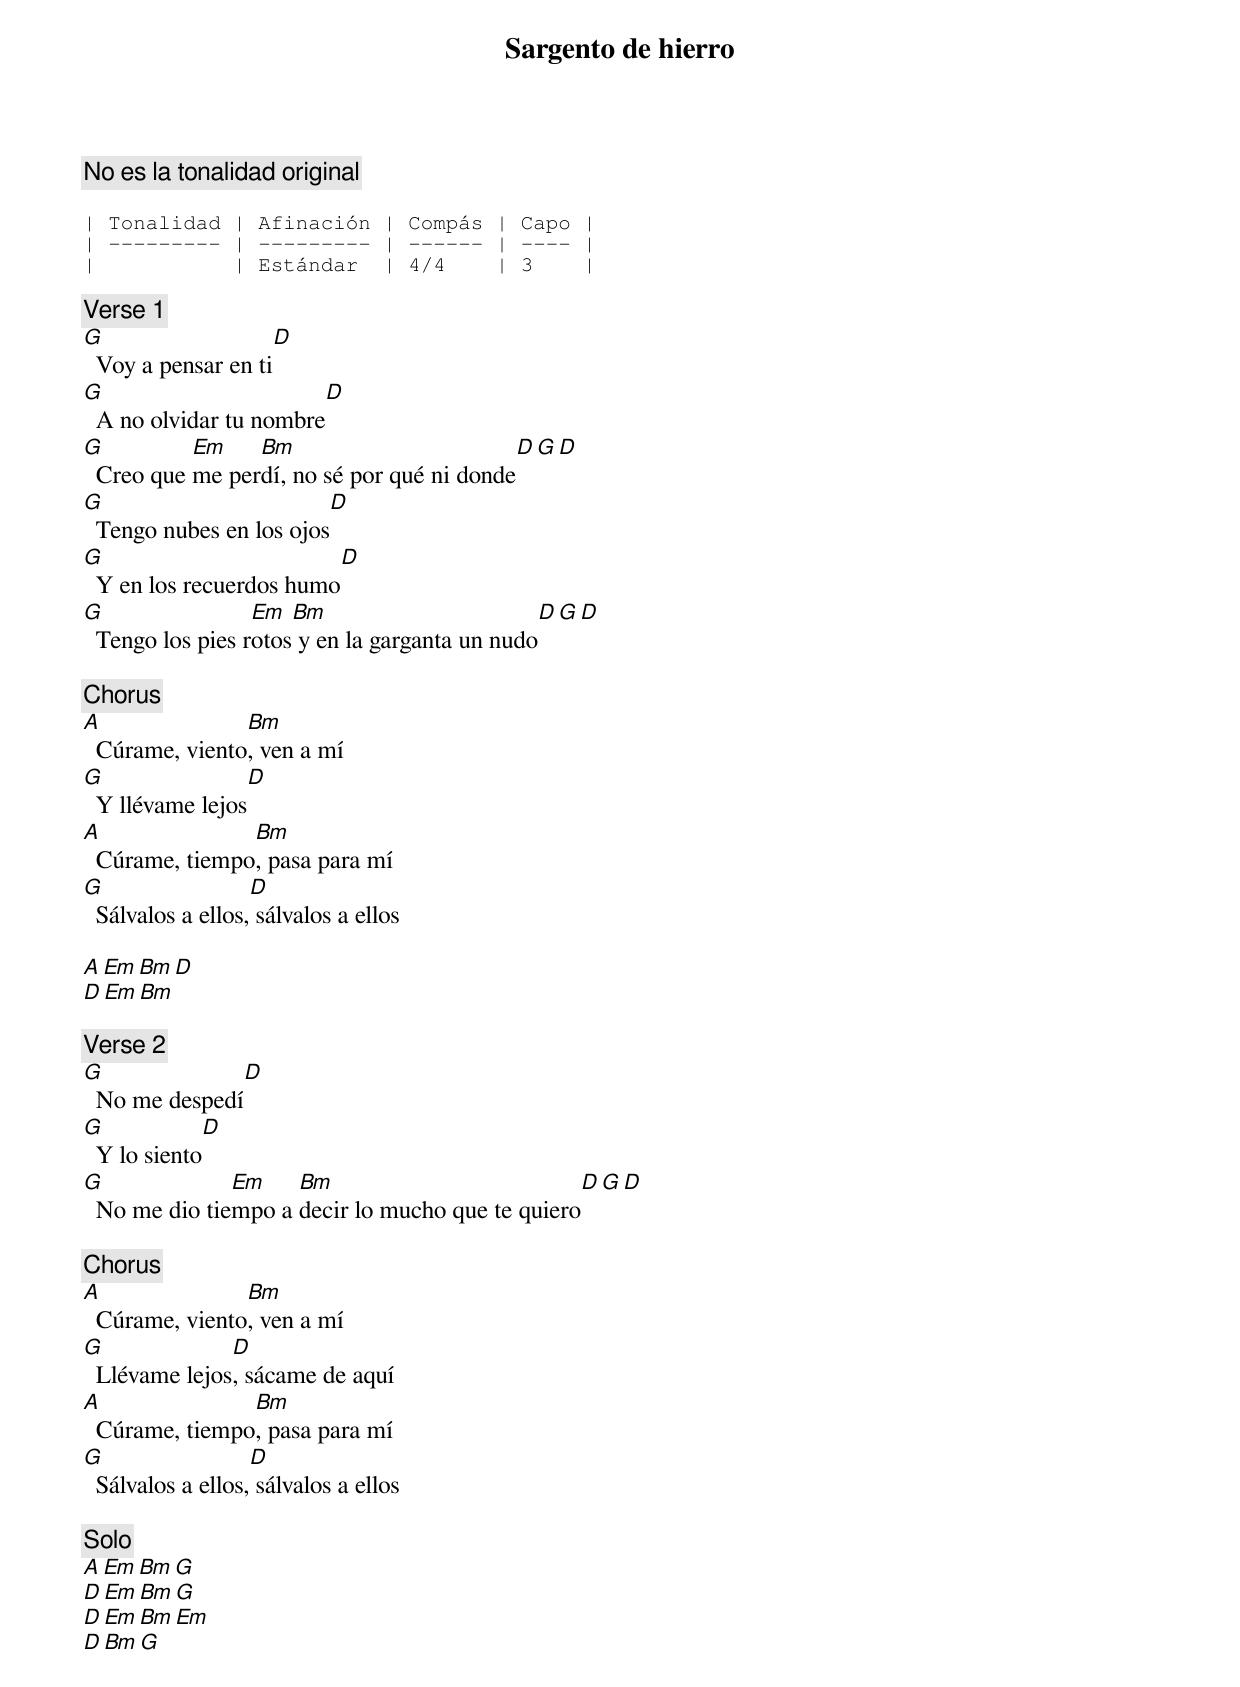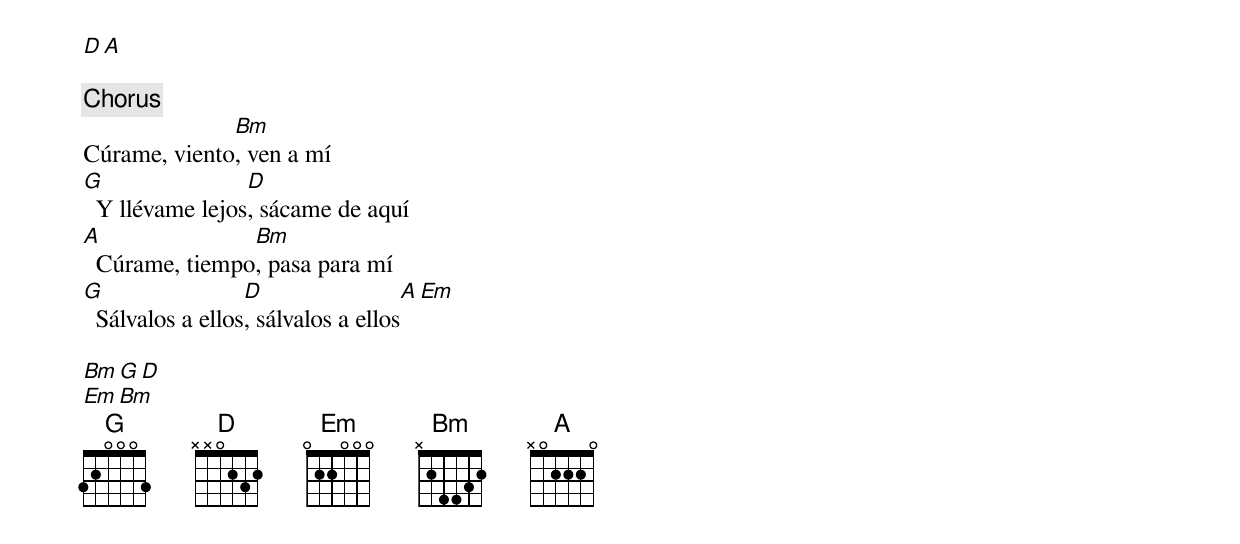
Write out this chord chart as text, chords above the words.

Sargento de hierro

No es la tonalidad original

| Tonalidad | Afinación | Compás | Capo |
| --------- | --------- | ------ | ---- |
|           | Estándar  | 4/4    | 3    |

[Verse 1]
G                   D
  Voy a pensar en ti
G                       D
  A no olvidar tu nombre
G          Em    Bm                        D   G D
  Creo que me perdí, no sé por qué ni donde
G                        D
  Tengo nubes en los ojos
G                        D
  Y en los recuerdos humo
G                 Em  Bm                        D   G D
  Tengo los pies rotos y en la garganta un nudo

[Chorus]
A               Bm
  Cúrame, viento, ven a mí
G                 D
  Y llévame lejos
A               Bm
  Cúrame, tiempo, pasa para mí
G                  D
  Sálvalos a ellos, sálvalos a ellos

A   Em Bm   D
D   Em Bm

[Verse 2]
G               D
  No me despedí
G             D
  Y lo siento
G              Em    Bm                           D   G D
  No me dio tiempo a decir lo mucho que te quiero

[Chorus]
A               Bm
  Cúrame, viento, ven a mí
G              D
  Llévame lejos, sácame de aquí
A               Bm
  Cúrame, tiempo, pasa para mí
G                  D
  Sálvalos a ellos, sálvalos a ellos

[Solo]
A   Em Bm   G
D   Em Bm   G
D   Em Bm   Em
D      Bm   G
D      A

[Chorus]
              Bm
Cúrame, viento, ven a mí
G                D
  Y llévame lejos, sácame de aquí
A               Bm
  Cúrame, tiempo, pasa para mí
G                 D                  A   Em
  Sálvalos a ellos, sálvalos a ellos

Bm   G D
Em   Bm
